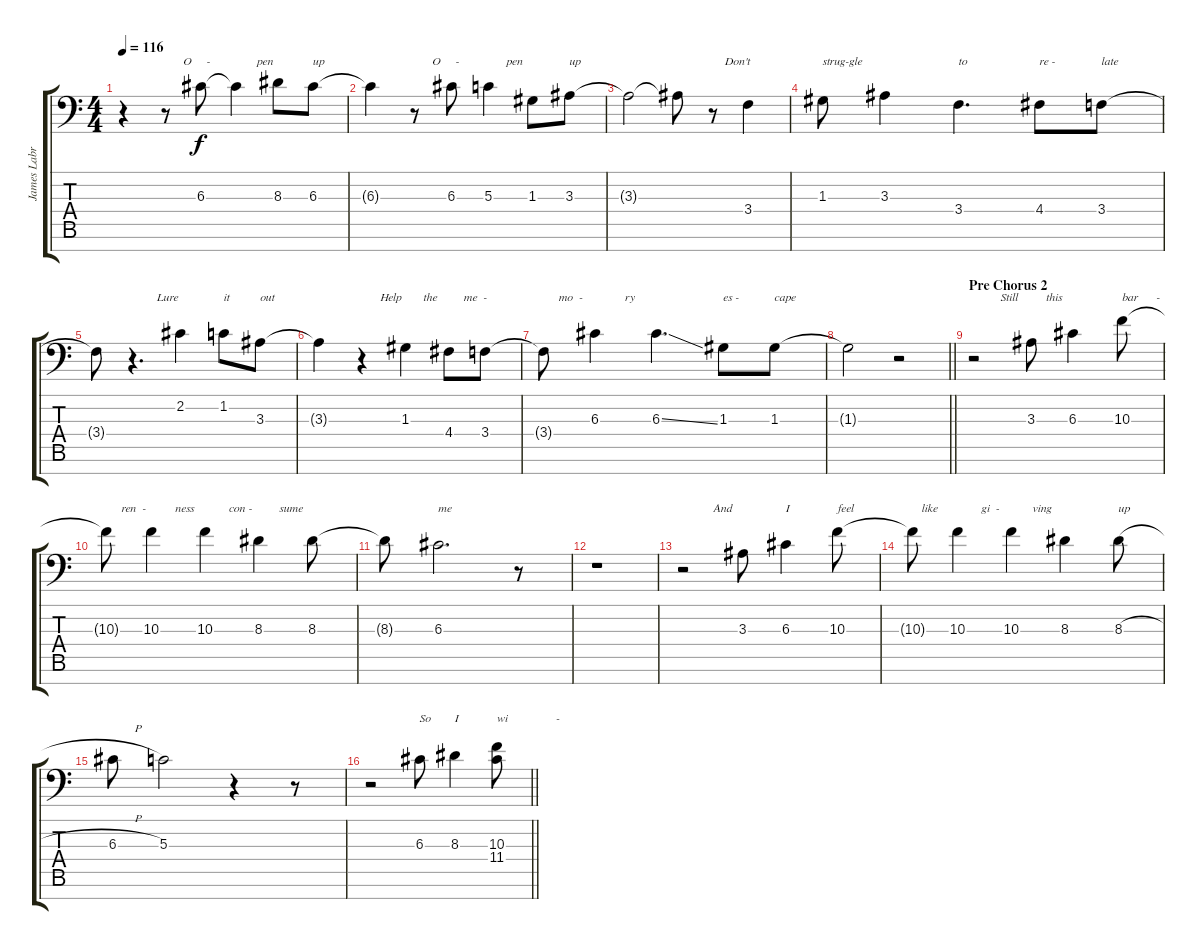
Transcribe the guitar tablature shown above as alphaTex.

\track ("James Labrie [Voices]" "James Labr") {instrument lead6voice}
\staff {score tabs}
\tuning (E4 B3 G3 D3 A2 E2 C-1) {hide}
\ts (4 4)
\tempo 116
\clef f4
\ks c
r.4{dy f} r.8{txt "      O     -"} 6.3.8 6.3{t}.4{txt "       pen"} 8.3.8 6.3.8{txt "up"} |
6.3{t}.4 r.8{txt "      O     -"} 6.3.8 5.3.4{txt "      pen"} 1.3.8 3.3.8{txt "up"} |
3.3{t}.2 3.3{t}.8 r.8{txt "    Don't"} 3.4.4 |
1.3.8{txt "strug-gle"} 3.3.4 3.4.4{d txt "to"} 4.4.8{txt "re -"} 3.4.8{txt "late"} |
3.4{t}.8 r.4{d txt "        Lure"} 2.2.4 1.2.8{txt "it"} 3.3.8{txt "out"} |
3.3{t}.4 r.4{txt "      Help"} 1.3.4{txt "      the"} 4.4.8{txt "     me  -"} 3.4.8 |
3.4{t}.8{txt "     mo  -"} 6.3.4{txt "          ry"} 6.3{ss}.4{d} 1.3.8{txt "es -"} 1.3.8{txt "cape"} |
\barLineRight lightlight
1.3{t}.2 r.2 |
\section ("" "Pre Chorus 2")
r.2{txt "         Still"} 3.3.8{txt "     this"} 6.3.4 10.3.8{txt "bar      -"} |
10.3{t}.8{txt "     ren  -"} 10.3.4{txt "        ness"} 10.3.4{txt "        con -"} 8.3.4{txt "       sume"} 8.3.8 |
8.3{t}.8 6.3.2{d txt "me"} r.8 |
r.1 |
r.2{txt "          And"} 3.3.8 6.3.4{txt "I"} 10.3.8{txt "feel"} |
10.3{t}.8{txt "   like"} 10.3.4{txt "        gi  -"} 10.3.4{txt "       ving"} 8.3.4 8.3{h}.8{txt "up"} |
6.3{h}.8 5.3.2 r.4 r.8 |
\barLineRight lightlight
r.2 6.3.8{txt "So"} 8.3.4{txt "I"} (10.3 11.4).8{txt "wi                -"}
